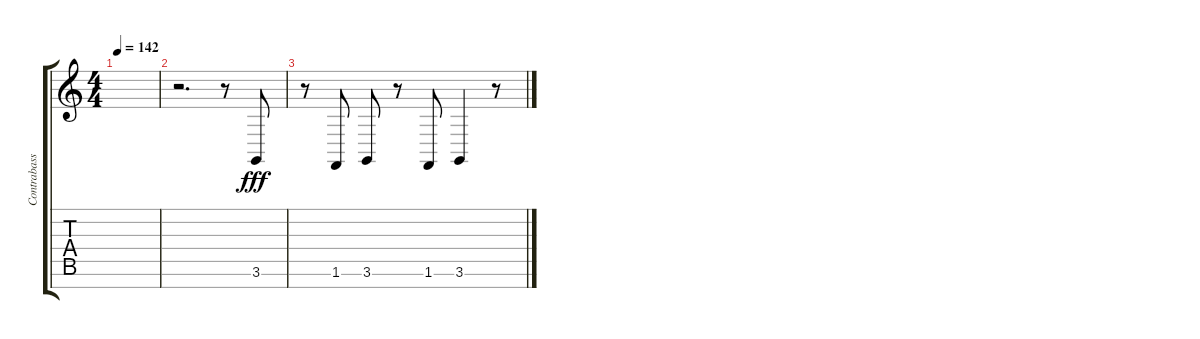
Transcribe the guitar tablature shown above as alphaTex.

\track ("Contrabass" "Contrabass") {instrument stringensemble1}
\staff {score tabs}
\tuning (E4 B3 G3 D3 A2 E2 B1) {hide}
\ts (4 4)
\tempo 142
\clef g2
\ks c
|
r.2{d} r.8 3.6.8{dy fff} |
r.8 1.6.8 3.6.8 r.8 1.6.8 3.6.4 r.8
